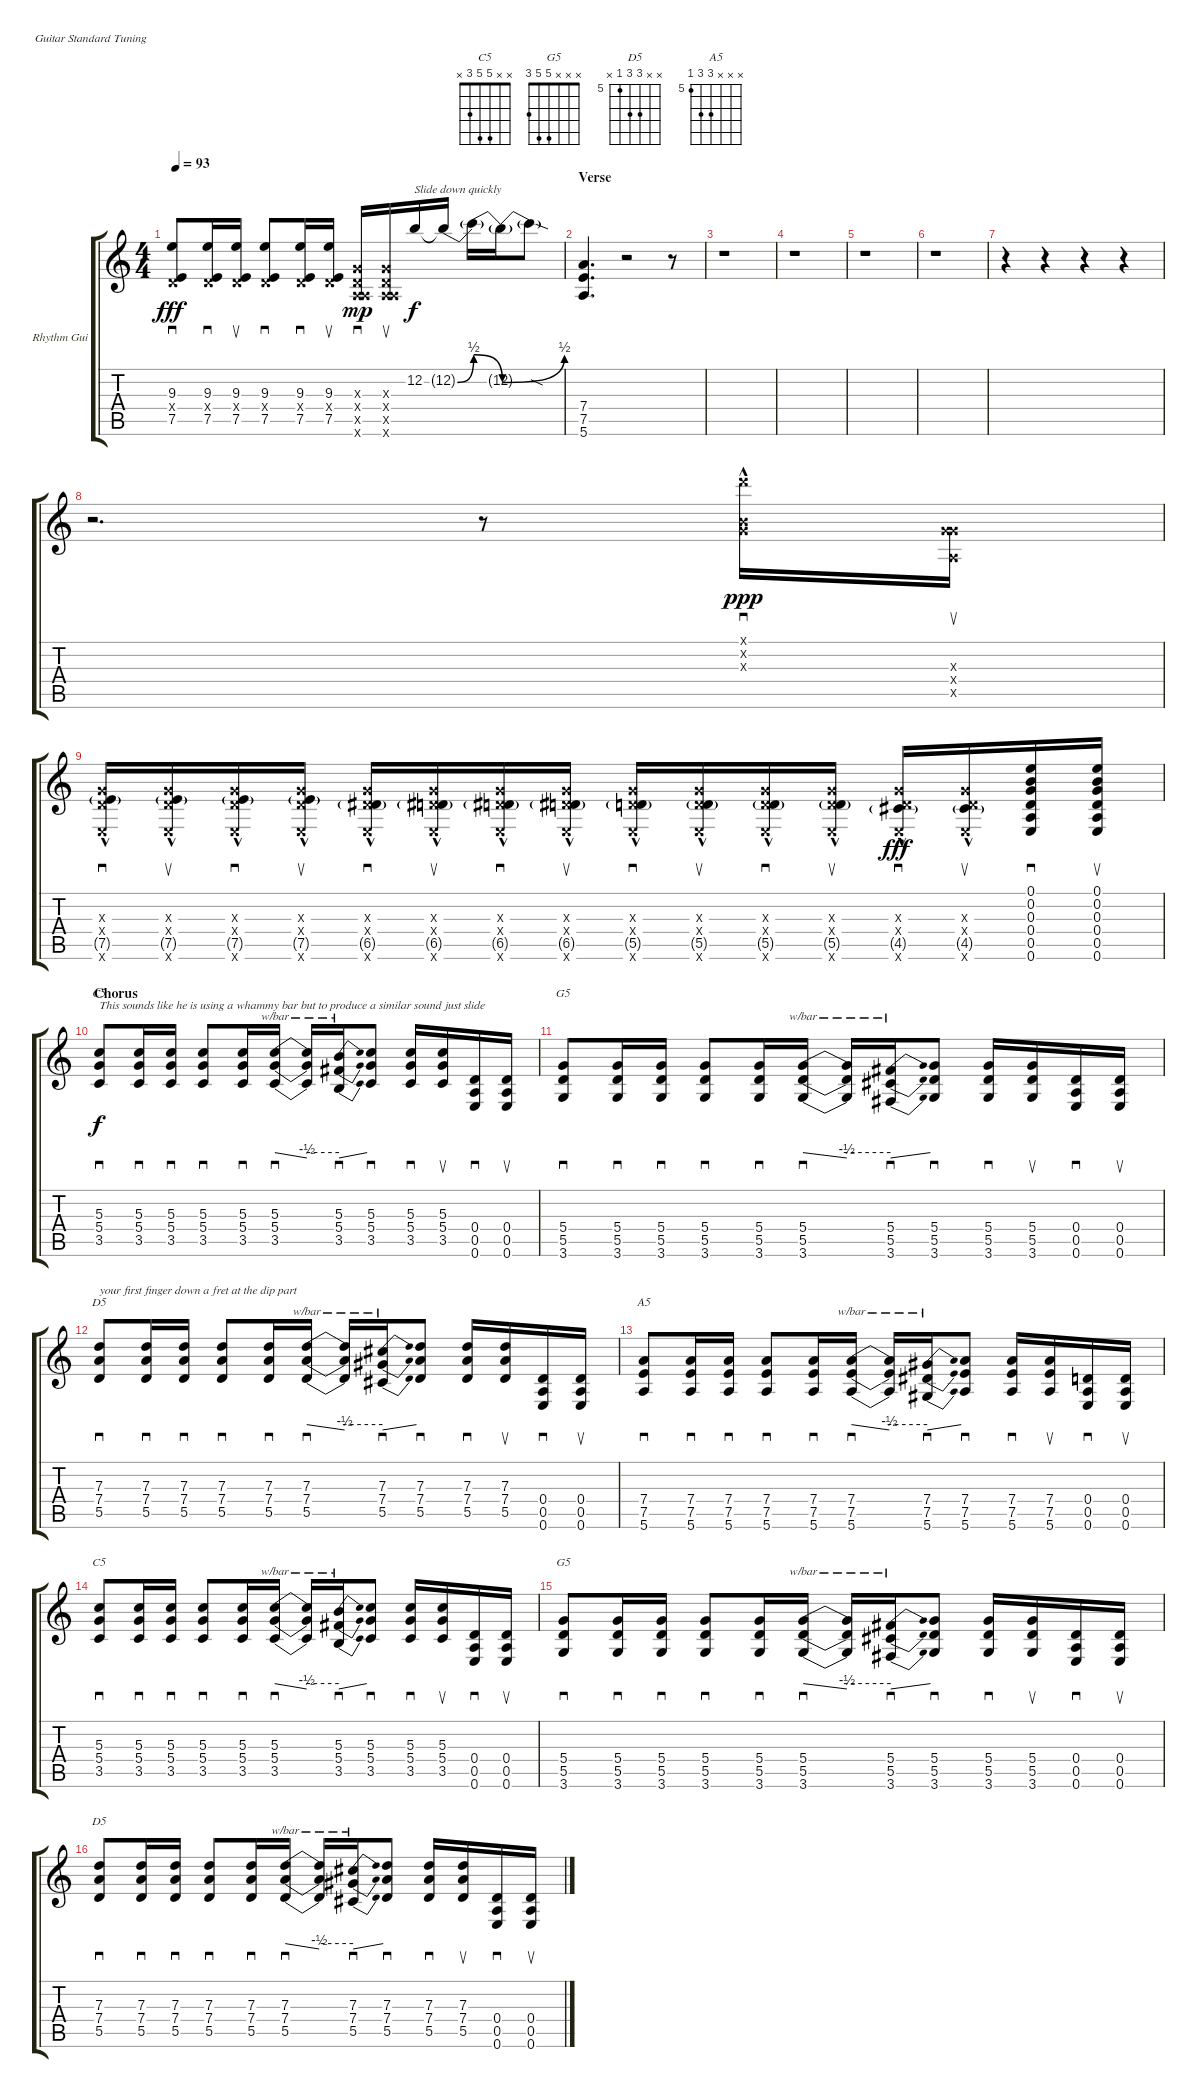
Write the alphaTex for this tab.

\defaultSystemsLayout 4
\bracketExtendMode groupsimilarinstruments
\firstSystemTrackNameOrientation horizontal
\otherSystemsTrackNameOrientation horizontal
\track ("Rhythm Guitar" "Rhythm Gui") {instrument overdrivenguitar}
\staff {score tabs}
\tuning (E4 B3 G3 D3 A2 E2)
\chord ("C5" x x 5 5 3 x) {showfingering false}
\chord ("G5" x x x 5 5 3) {showfingering false}
\chord ("D5" x x 7 7 5 x) {firstfret 5 showfingering false}
\chord ("A5" x x x 7 7 5) {firstfret 5 showfingering false}
\ts (4 4)
\tempo 93
\clef g2
\ks c
(9.3 7.5 0.4{x}).8{sd dy fff} (9.3 7.5 0.4{x}).16{sd} (9.3 7.5 0.4{x}).16{su} (9.3 7.5 0.4{x}).8{sd} (9.3 7.5 0.4{x}).16{sd} (9.3 7.5 0.4{x}).16{su} (0.5{x} 5.6{x} 0.4{x} 0.3{x}).16{sd dy mp} (0.5{x} 5.6{x} 0.4{x} 0.3{x}).16{su} 12.2.16{txt "Slide down quickly" dy f} 12.2{be (bend 0 0 59.4 2) t}.16 12.2{be (release 0 2 15 0) t}.16 12.2{be (bend 0 0 59.4 2) t}.16 12.2{sod t}.8 |
\section ("" "Verse")
(7.4 7.5 5.6).4{d} r.2 r.8 |
r.1 |
r.1 |
r.1 |
r.1 |
r.4 r.4 r.4 r.4 |
r.2{d} r.8 (10.1{hac x} 0.2{x} 0.3{x}).16{sd dy ppp} (0.3{x} 5.4{x} 0.5{x}).16{su} |
\scale
0.434688 (0.6{hac x} 0.4{hac x} 0.3{hac x} 7.5{g}).16{sd} (0.3{hac x} 0.4{hac x} 0.6{hac x} 7.5{g}).16{su} (0.3{hac x} 0.4{hac x} 0.6{hac x} 7.5{g}).16{sd} (0.3{hac x} 0.4{hac x} 0.6{hac x} 7.5{g}).16{su} (0.3{hac x} 0.4{hac x} 0.6{hac x} 6.5{g}).16{sd} (0.3{hac x} 0.4{hac x} 0.6{hac x} 6.5{g}).16{su} (0.3{hac x} 0.4{hac x} 0.6{hac x} 6.5{g}).16{sd} (0.3{hac x} 0.4{hac x} 0.6{hac x} 6.5{g}).16{su} (0.3{hac x} 0.4{hac x} 0.6{hac x} 5.5{g}).16{sd} (0.3{hac x} 0.4{hac x} 0.6{hac x} 5.5{g}).16{su} (0.3{hac x} 0.4{hac x} 0.6{hac x} 5.5{g}).16{sd} (0.3{hac x} 0.4{hac x} 0.6{hac x} 5.5{g}).16{su} (0.3{hac x} 0.4{hac x} 0.6{hac x} 4.5{g}).16{sd dy fff} (0.3{hac x} 0.4{hac x} 0.6{hac x} 4.5{g}).16{su} (0.3 0.4 0.6 0.1 0.2 0.5).16{sd} (0.3 0.4 0.6 0.1 0.2 0.5).16{su} |
\section ("" "Chorus")
\scale
0.31353 (5.4 3.5 5.3).8{sd ch "C5" txt "This sounds like he is using a whammy bar but to produce a similar sound just slide" dy f} (5.3 5.4 3.5).16{sd} (5.3 5.4 3.5).16{sd} (5.3 5.4 3.5).8{sd} (5.3 5.4 3.5).16{sd} (5.3 5.4 3.5).16{sd tbe (dive default 0 0 60 -2)} (5.3{t} 5.4{t} 3.5{t}).16{tbe (hold default 0 0 60 0)} (5.3 5.4 3.5).16{sd tbe (dive default 0 -2 32.4 0)} (5.3 5.4 3.5).8{sd} (5.3 5.4 3.5).16{sd} (5.3 5.4 3.5).16{su} (0.6 0.5 0.4).16{sd} (0.6 0.5 0.4).16{su} |
\scale
0.251342 (5.4 5.5 3.6).8{sd ch "G5"} (5.4 5.5 3.6).16{sd} (5.4 5.5 3.6).16{sd} (5.4 5.5 3.6).8{sd} (5.4 5.5 3.6).16{sd} (5.4 5.5 3.6).16{sd tbe (dive default 0 0 60 -2)} (5.4{t} 5.5{t} 3.6{t}).16{tbe (hold default 0 0 60 0)} (5.4 5.5 3.6).16{sd tbe (dive default 0 -2 32.4 0)} (5.4 5.5 3.6).8{sd} (5.4 5.5 3.6).16{sd} (5.4 5.5 3.6).16{su} (0.6 0.5 0.4).16{sd} (0.6 0.5 0.4).16{su} |
(7.3 7.4 5.5).8{sd ch "D5" txt "your first finger down a fret at the dip part"} (7.3 7.4 5.5).16{sd} (7.3 7.4 5.5).16{sd} (7.3 7.4 5.5).8{sd} (7.3 7.4 5.5).16{sd} (7.3 7.4 5.5).16{sd tbe (dive default 0 0 60 -2)} (7.3{t} 7.4{t} 5.5{t}).16{tbe (hold default 0 0 60 0)} (7.3 7.4 5.5).16{sd tbe (dive default 0 -2 32.4 0)} (7.3 7.4 5.5).8{sd} (7.3 7.4 5.5).16{sd} (7.3 7.4 5.5).16{su} (0.6 0.5 0.4).16{sd} (0.6 0.5 0.4).16{su} |
(7.4 7.5 5.6).8{sd ch "A5"} (7.4 7.5 5.6).16{sd} (7.4 7.5 5.6).16{sd} (7.4 7.5 5.6).8{sd} (7.4 7.5 5.6).16{sd} (7.4 7.5 5.6).16{sd tbe (dive default 0 0 60 -2)} (7.4{t} 7.5{t} 5.6{t}).16{tbe (hold default 0 0 60 0)} (7.4 7.5 5.6).16{sd tbe (dive default 0 -2 32.4 0)} (7.4 7.5 5.6).8{sd} (7.4 7.5 5.6).16{sd} (7.4 7.5 5.6).16{su} (0.6 0.5 0.4).16{sd} (0.6 0.5 0.4).16{su} |
(5.3 5.4 3.5).8{sd ch "C5"} (5.3 5.4 3.5).16{sd} (5.3 5.4 3.5).16{sd} (5.3 5.4 3.5).8{sd} (5.3 5.4 3.5).16{sd} (5.3 5.4 3.5).16{sd tbe (dive default 0 0 60 -2)} (5.3{t} 5.4{t} 3.5{t}).16{tbe (hold default 0 0 60 0)} (5.3 5.4 3.5).16{sd tbe (dive default 0 -2 32.4 0)} (5.3 5.4 3.5).8{sd} (5.3 5.4 3.5).16{sd} (5.3 5.4 3.5).16{su} (0.6 0.5 0.4).16{sd} (0.6 0.5 0.4).16{su} |
(5.4 5.5 3.6).8{sd ch "G5"} (5.4 5.5 3.6).16{sd} (5.4 5.5 3.6).16{sd} (5.4 5.5 3.6).8{sd} (5.4 5.5 3.6).16{sd} (5.4 5.5 3.6).16{sd tbe (dive default 0 0 60 -2)} (5.4{t} 5.5{t} 3.6{t}).16{tbe (hold default 0 0 60 0)} (5.4 5.5 3.6).16{sd tbe (dive default 0 -2 32.4 0)} (5.4 5.5 3.6).8{sd} (5.4 5.5 3.6).16{sd} (5.4 5.5 3.6).16{su} (0.6 0.5 0.4).16{sd} (0.6 0.5 0.4).16{su} |
(7.3 7.4 5.5).8{sd ch "D5"} (7.3 7.4 5.5).16{sd} (7.3 7.4 5.5).16{sd} (7.3 7.4 5.5).8{sd} (7.3 7.4 5.5).16{sd} (7.3 7.4 5.5).16{sd tbe (dive default 0 0 60 -2)} (7.3{t} 7.4{t} 5.5{t}).16{tbe (hold default 0 0 60 0)} (7.3 7.4 5.5).16{sd tbe (dive default 0 -2 32.4 0)} (7.3 7.4 5.5).8{sd} (7.3 7.4 5.5).16{sd} (7.3 7.4 5.5).16{su} (0.6 0.5 0.4).16{sd} (0.6 0.5 0.4).16{su}
